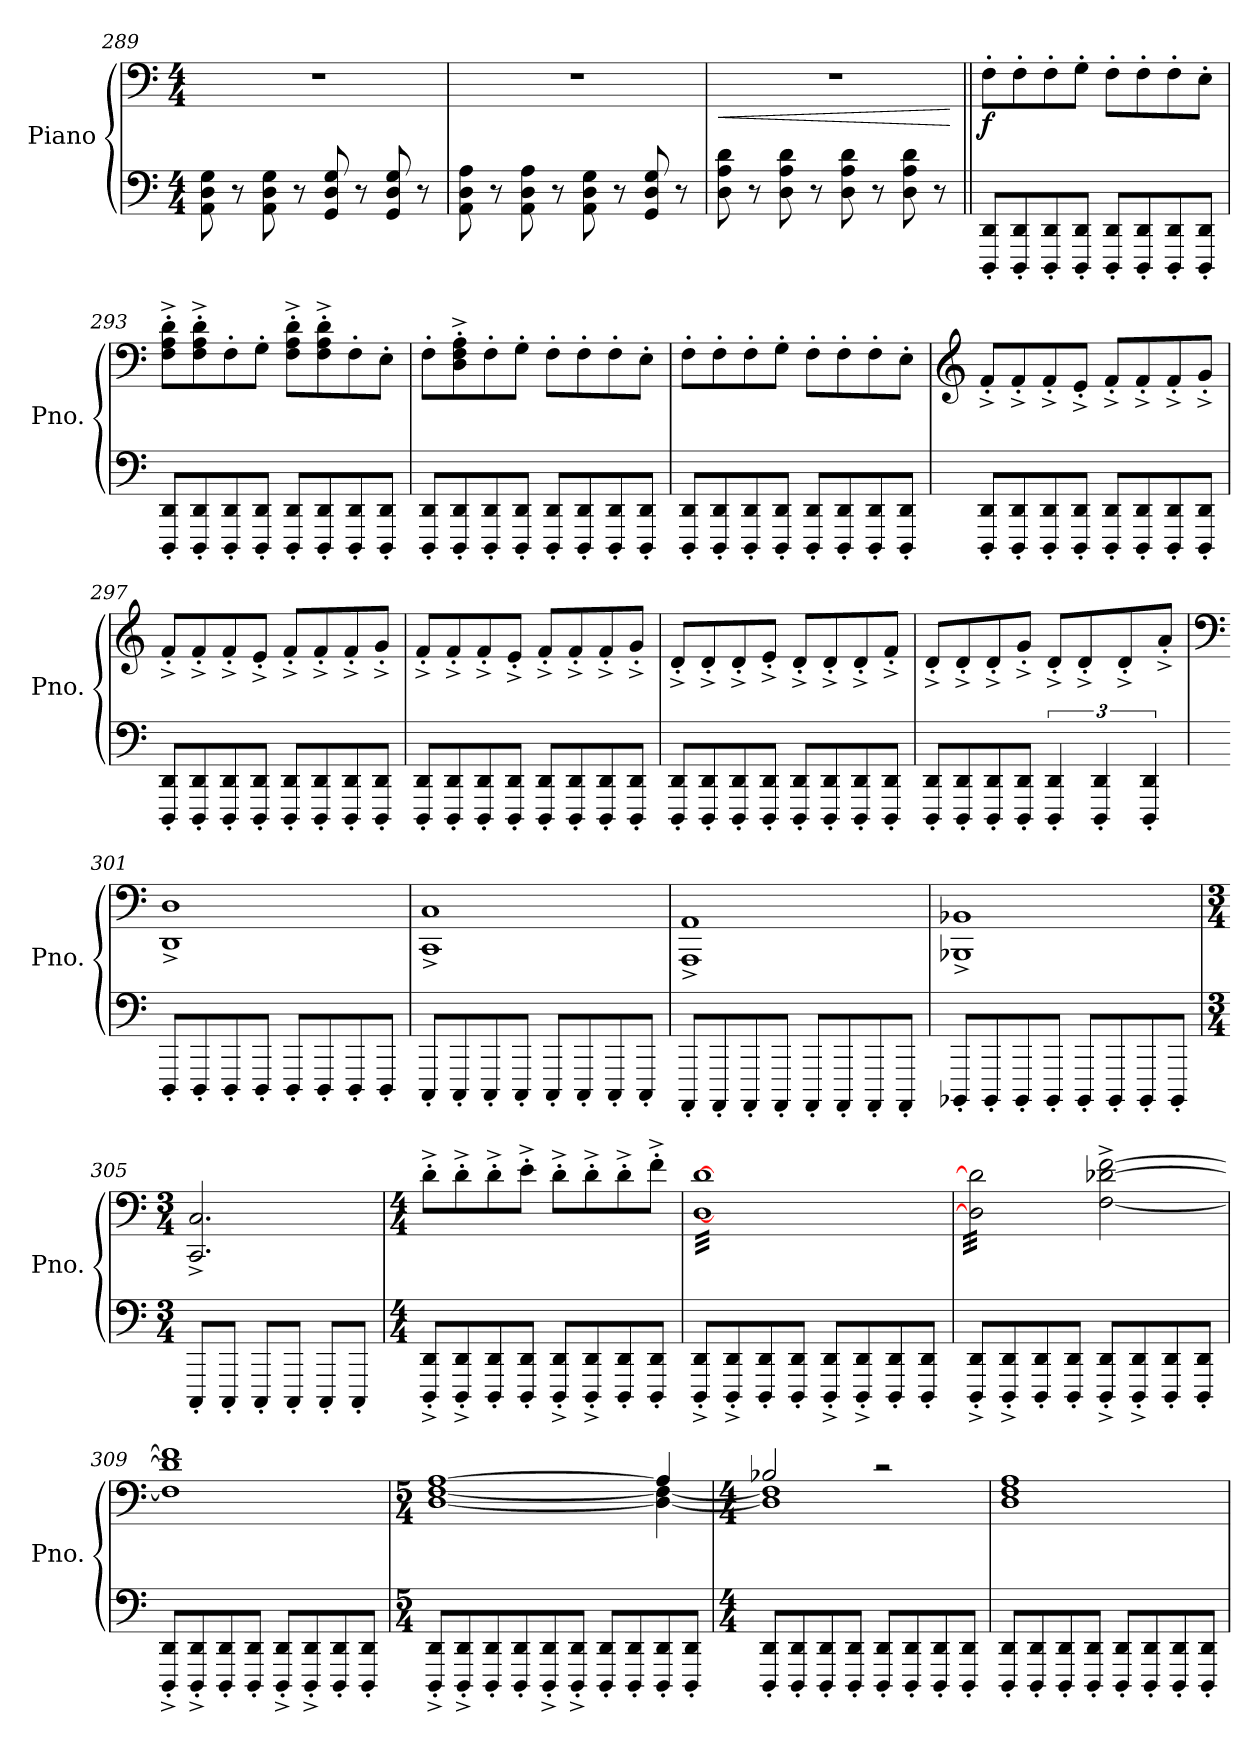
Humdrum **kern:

**kern	**kern	**dynam
*part1	*part1	*part1
*staff2	*staff1	*staff1/2
*I"Piano	*	*
*I'Pno.	*	*
*clefF4	*clefF4	*
*k[]	*k[]	*
*M4/4	*M4/4	*
=289	=289	=289
8AA\ 8D\ 8G\	1r	.
8r	.	.
8AA\ 8D\ 8G\	.	.
8r	.	.
8GG/ 8D/ 8G/	.	.
8r	.	.
8GG/ 8D/ 8G/	.	.
8r	.	.
=290	=290	=290
8AA\ 8D\ 8A\	1r	.
8r	.	.
8AA\ 8D\ 8A\	.	.
8r	.	.
8AA\ 8D\ 8G\	.	.
8r	.	.
8GG/ 8D/ 8G/	.	.
8r	.	.
=291	=291	=291
!	!	!LO:HP:b
8D\ 8A\ 8d\	1r	<
8r	.	.
8D\ 8A\ 8d\	.	.
8r	.	.
8D\ 8A\ 8d\	.	.
8r	.	.
8D\ 8A\ 8d\	.	.
8r	.	.
.	.	[
!!LO:PB:g=z
=292||	=292||	=292||
!	!	!LO:DY:b
8DDD/' 8DD/'L	8F'\L	f
8DDD/' 8DD/'	8F'\	.
8DDD/' 8DD/'	8F'\	.
8DDD/' 8DD/'J	8G'\J	.
8DDD/' 8DD/'L	8F'\L	.
8DDD/' 8DD/'	8F'\	.
8DDD/' 8DD/'	8F'\	.
8DDD/' 8DD/'J	8E'\J	.
=293	=293	=293
8DDD/' 8DD/'L	8F\'^ 8A\'^ 8d\'^L	.
8DDD/' 8DD/'	8F\'^ 8A\'^ 8d\'^	.
8DDD/' 8DD/'	8F'\	.
8DDD/' 8DD/'J	8G'\J	.
8DDD/' 8DD/'L	8F\'^ 8A\'^ 8d\'^L	.
8DDD/' 8DD/'	8F\'^ 8A\'^ 8d\'^	.
8DDD/' 8DD/'	8F'\	.
8DDD/' 8DD/'J	8E'\J	.
=294	=294	=294
8DDD/' 8DD/'L	8F'\L	.
8DDD/' 8DD/'	8D\'^ 8F\'^ 8A\'^	.
8DDD/' 8DD/'	8F'\	.
8DDD/' 8DD/'J	8G'\J	.
8DDD/' 8DD/'L	8F'\L	.
8DDD/' 8DD/'	8F'\	.
8DDD/' 8DD/'	8F'\	.
8DDD/' 8DD/'J	8E'\J	.
=295	=295	=295
8DDD/' 8DD/'L	8F'\L	.
8DDD/' 8DD/'	8F'\	.
8DDD/' 8DD/'	8F'\	.
8DDD/' 8DD/'J	8G'\J	.
8DDD/' 8DD/'L	8F'\L	.
8DDD/' 8DD/'	8F'\	.
8DDD/' 8DD/'	8F'\	.
8DDD/' 8DD/'J	8E'\J	.
!!LO:LB:g=z
=296	=296	=296
*	*clefG2	*
8DDD/' 8DD/'L	8f^'/L	.
8DDD/' 8DD/'	8f^'/	.
8DDD/' 8DD/'	8f^'/	.
8DDD/' 8DD/'J	8e^'/J	.
8DDD/' 8DD/'L	8f^'/L	.
8DDD/' 8DD/'	8f^'/	.
8DDD/' 8DD/'	8f^'/	.
8DDD/' 8DD/'J	8g^'/J	.
=297	=297	=297
8DDD/' 8DD/'L	8f^'/L	.
8DDD/' 8DD/'	8f^'/	.
8DDD/' 8DD/'	8f^'/	.
8DDD/' 8DD/'J	8e^'/J	.
8DDD/' 8DD/'L	8f^'/L	.
8DDD/' 8DD/'	8f^'/	.
8DDD/' 8DD/'	8f^'/	.
8DDD/' 8DD/'J	8g^'/J	.
=298	=298	=298
8DDD/' 8DD/'L	8f^'/L	.
8DDD/' 8DD/'	8f^'/	.
8DDD/' 8DD/'	8f^'/	.
8DDD/' 8DD/'J	8e^'/J	.
8DDD/' 8DD/'L	8f^'/L	.
8DDD/' 8DD/'	8f^'/	.
8DDD/' 8DD/'	8f^'/	.
8DDD/' 8DD/'J	8g^'/J	.
=299	=299	=299
8DDD/' 8DD/'L	8d^'/L	.
8DDD/' 8DD/'	8d^'/	.
8DDD/' 8DD/'	8d^'/	.
8DDD/' 8DD/'J	8e^'/J	.
8DDD/' 8DD/'L	8d^'/L	.
8DDD/' 8DD/'	8d^'/	.
8DDD/' 8DD/'	8d^'/	.
8DDD/' 8DD/'J	8f^'/J	.
=300	=300	=300
8DDD/' 8DD/'L	8d^'/L	.
8DDD/' 8DD/'	8d^'/	.
8DDD/' 8DD/'	8d^'/	.
8DDD/' 8DD/'J	8g^'/J	.
6DDD/' 6DD/'	8d^'/L	.
.	8d^'/	.
6DDD/' 6DD/'	.	.
.	8d^'/	.
6DDD/' 6DD/'	.	.
.	8a^'/J	.
!!LO:LB:g=z
=301	=301	=301
*	*clefF4	*
8DDD'/L	1DD^ 1D^	.
8DDD'/	.	.
8DDD'/	.	.
8DDD'/J	.	.
8DDD'/L	.	.
8DDD'/	.	.
8DDD'/	.	.
8DDD'/J	.	.
=302	=302	=302
8CCC'/L	1CC^ 1C^	.
8CCC'/	.	.
8CCC'/	.	.
8CCC'/J	.	.
8CCC'/L	.	.
8CCC'/	.	.
8CCC'/	.	.
8CCC'/J	.	.
=303	=303	=303
8AAAA'/L	1AAA^ 1AA^	.
8AAAA'/	.	.
8AAAA'/	.	.
8AAAA'/J	.	.
8AAAA'/L	.	.
8AAAA'/	.	.
8AAAA'/	.	.
8AAAA'/J	.	.
=304	=304	=304
8BBBB-X'/L	1BBB-X^ 1BB-X^	.
8BBBB-'/	.	.
8BBBB-'/	.	.
8BBBB-'/J	.	.
8BBBB-'/L	.	.
8BBBB-'/	.	.
8BBBB-'/	.	.
8BBBB-'/J	.	.
=305	=305	=305
*M3/4	*M3/4	*
8CCC'/L	2.CC/^ 2.C/^	.
8CCC'/J	.	.
8CCC'/L	.	.
8CCC'/J	.	.
8CCC'/L	.	.
8CCC'/J	.	.
!!LO:LB:g=z
=306	=306	=306
*M4/4	*M4/4	*
8DDD/'^ 8DD/'^L	8d^'\L	.
8DDD/'^ 8DD/'^	8d^'\	.
8DDD/' 8DD/'	8d^'\	.
8DDD/' 8DD/'J	8e^'\J	.
8DDD/'^ 8DD/'^L	8d^'\L	.
8DDD/'^ 8DD/'^	8d^'\	.
8DDD/' 8DD/'	8d^'\	.
8DDD/' 8DD/'J	8f^'\J	.
=307	=307	=307
*	*tremolo	*
8DDD/'^ 8DD/'^L	[32D [32dLLL	.
.	32D 32d	.
.	32D 32d	.
.	32D 32d	.
8DDD/'^ 8DD/'^	32D 32d	.
.	32D 32d	.
.	32D 32d	.
.	32D 32d	.
8DDD/' 8DD/'	32D 32d	.
.	32D 32d	.
.	32D 32d	.
.	32D 32d	.
8DDD/' 8DD/'J	32D 32d	.
.	32D 32d	.
.	32D 32d	.
.	32D 32d	.
8DDD/'^ 8DD/'^L	32D 32d	.
.	32D 32d	.
.	32D 32d	.
.	32D 32d	.
8DDD/'^ 8DD/'^	32D 32d	.
.	32D 32d	.
.	32D 32d	.
.	32D 32d	.
8DDD/' 8DD/'	32D 32d	.
.	32D 32d	.
.	32D 32d	.
.	32D 32d	.
8DDD/' 8DD/'J	32D 32d	.
.	32D 32d	.
.	32D 32d	.
.	32D 32dJJJ	.
=308	=308	=308
8DDD/'^ 8DD/'^L	32D\] 32d\]LLL	.
.	32D\ 32d\	.
.	32D\ 32d\	.
.	32D\ 32d\	.
8DDD/'^ 8DD/'^	32D\ 32d\	.
.	32D\ 32d\	.
.	32D\ 32d\	.
.	32D\ 32d\	.
8DDD/' 8DD/'	32D\ 32d\	.
.	32D\ 32d\	.
.	32D\ 32d\	.
.	32D\ 32d\	.
8DDD/' 8DD/'J	32D\ 32d\	.
.	32D\ 32d\	.
.	32D\ 32d\	.
.	32D\ 32d\JJJ	.
*	*Xtremolo	*
8DDD/'^ 8DD/'^L	[2F\^ [2d-X\^ [2f\^	.
8DDD/'^ 8DD/'^	.	.
8DDD/' 8DD/'	.	.
8DDD/' 8DD/'J	.	.
=309	=309	=309
8DDD/'^ 8DD/'^L	1F] 1d-] 1f]	.
8DDD/'^ 8DD/'^	.	.
8DDD/' 8DD/'	.	.
8DDD/' 8DD/'J	.	.
8DDD/'^ 8DD/'^L	.	.
8DDD/'^ 8DD/'^	.	.
8DDD/' 8DD/'	.	.
8DDD/' 8DD/'J	.	.
!!LO:LB:g=z
=310	=310	=310
*M5/4	*M5/4	*
*	*^	*
8DDD/'^ 8DD/'^L	[1A	[1D [1F	.
8DDD/'^ 8DD/'^	.	.	.
8DDD/' 8DD/'	.	.	.
8DDD/' 8DD/'	.	.	.
8DDD/'^ 8DD/'^	.	.	.
8DDD/'^ 8DD/'^J	.	.	.
8DDD/' 8DD/'L	.	.	.
8DDD/' 8DD/'	.	.	.
8DDD/' 8DD/'	4A/]	4D\_ 4F\_	.
8DDD/' 8DD/'J	.	.	.
=311	=311	=311	=311
*M4/4	*M4/4	*	*
8DDD/' 8DD/'L	2B-X/	1D] 1F]	.
8DDD/' 8DD/'	.	.	.
8DDD/' 8DD/'	.	.	.
8DDD/' 8DD/'J	.	.	.
8DDD/' 8DD/'L	2r	.	.
8DDD/' 8DD/'	.	.	.
8DDD/' 8DD/'	.	.	.
8DDD/' 8DD/'J	.	.	.
=312	=312	=312	=312
8DDD/' 8DD/'L	1A	1D 1F	.
8DDD/' 8DD/'	.	.	.
8DDD/' 8DD/'	.	.	.
8DDD/' 8DD/'J	.	.	.
8DDD/' 8DD/'L	.	.	.
8DDD/' 8DD/'	.	.	.
8DDD/' 8DD/'	.	.	.
8DDD/' 8DD/'J	.	.	.
*	*v	*v	*
=	=	=
*-	*-	*-
